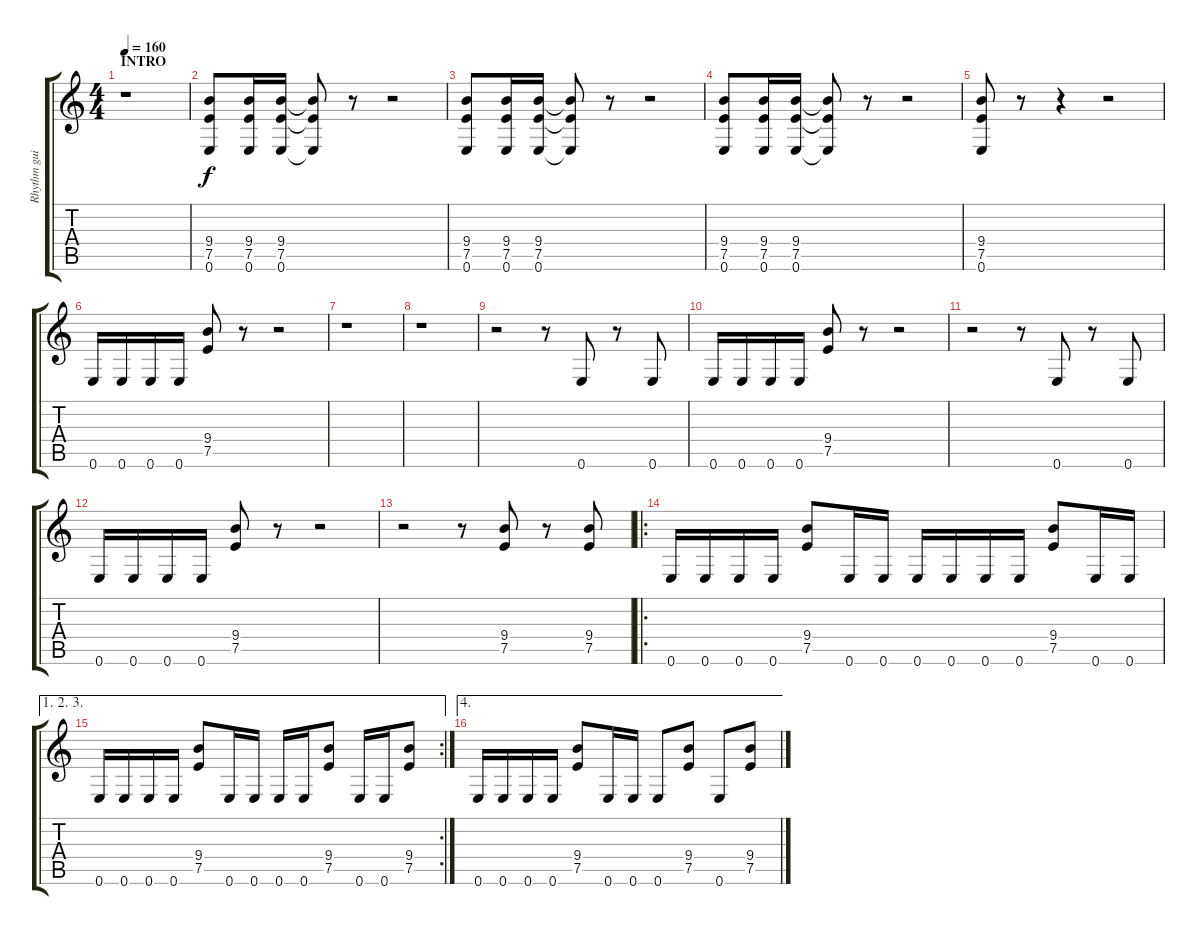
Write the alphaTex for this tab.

\track ("Rhythm guitar" "Rhythm gui") {instrument distortionguitar}
\staff {score tabs}
\tuning (E4 B3 G3 D3 A2 E2) {hide}
\ts (4 4)
\section ("" "INTRO")
\tempo 160
\clef g2
\ks c
r.1{dy f instrument distortionguitar} |
(9.4 7.5 0.6).8 (9.4 7.5 0.6).16 (9.4 7.5 0.6).16 (9.4{t} 7.5{t} 0.6{t}).8 r.8 r.2 |
(9.4 7.5 0.6).8 (9.4 7.5 0.6).16 (9.4 7.5 0.6).16 (9.4{t} 7.5{t} 0.6{t}).8 r.8 r.2 |
(9.4 7.5 0.6).8 (9.4 7.5 0.6).16 (9.4 7.5 0.6).16 (9.4{t} 7.5{t} 0.6{t}).8 r.8 r.2 |
(9.4 7.5 0.6).8 r.8 r.4 r.2 |
0.6.16 0.6.16 0.6.16 0.6.16 (9.4 7.5).8 r.8 r.2 |
r.1 |
r.1 |
r.2 r.8 0.6.8 r.8 0.6.8 |
0.6.16 0.6.16 0.6.16 0.6.16 (9.4 7.5).8 r.8 r.2 |
r.2 r.8 0.6.8 r.8 0.6.8 |
0.6.16 0.6.16 0.6.16 0.6.16 (9.4 7.5).8 r.8 r.2 |
r.2 r.8 (9.4 7.5).8 r.8 (9.4 7.5).8 |
\ro
0.6.16 0.6.16 0.6.16 0.6.16 (9.4 7.5).8 0.6.16 0.6.16 0.6.16 0.6.16 0.6.16 0.6.16 (9.4 7.5).8 0.6.16 0.6.16 |
\ae (1 2 3)
\rc 2
0.6.16 0.6.16 0.6.16 0.6.16 (9.4 7.5).8 0.6.16 0.6.16 0.6.16 0.6.16 (9.4 7.5).8 0.6.16 0.6.16 (9.4 7.5).8 |
\ae 4
0.6.16 0.6.16 0.6.16 0.6.16 (9.4 7.5).8 0.6.16 0.6.16 0.6.8 (9.4 7.5).8 0.6.8 (9.4 7.5).8
